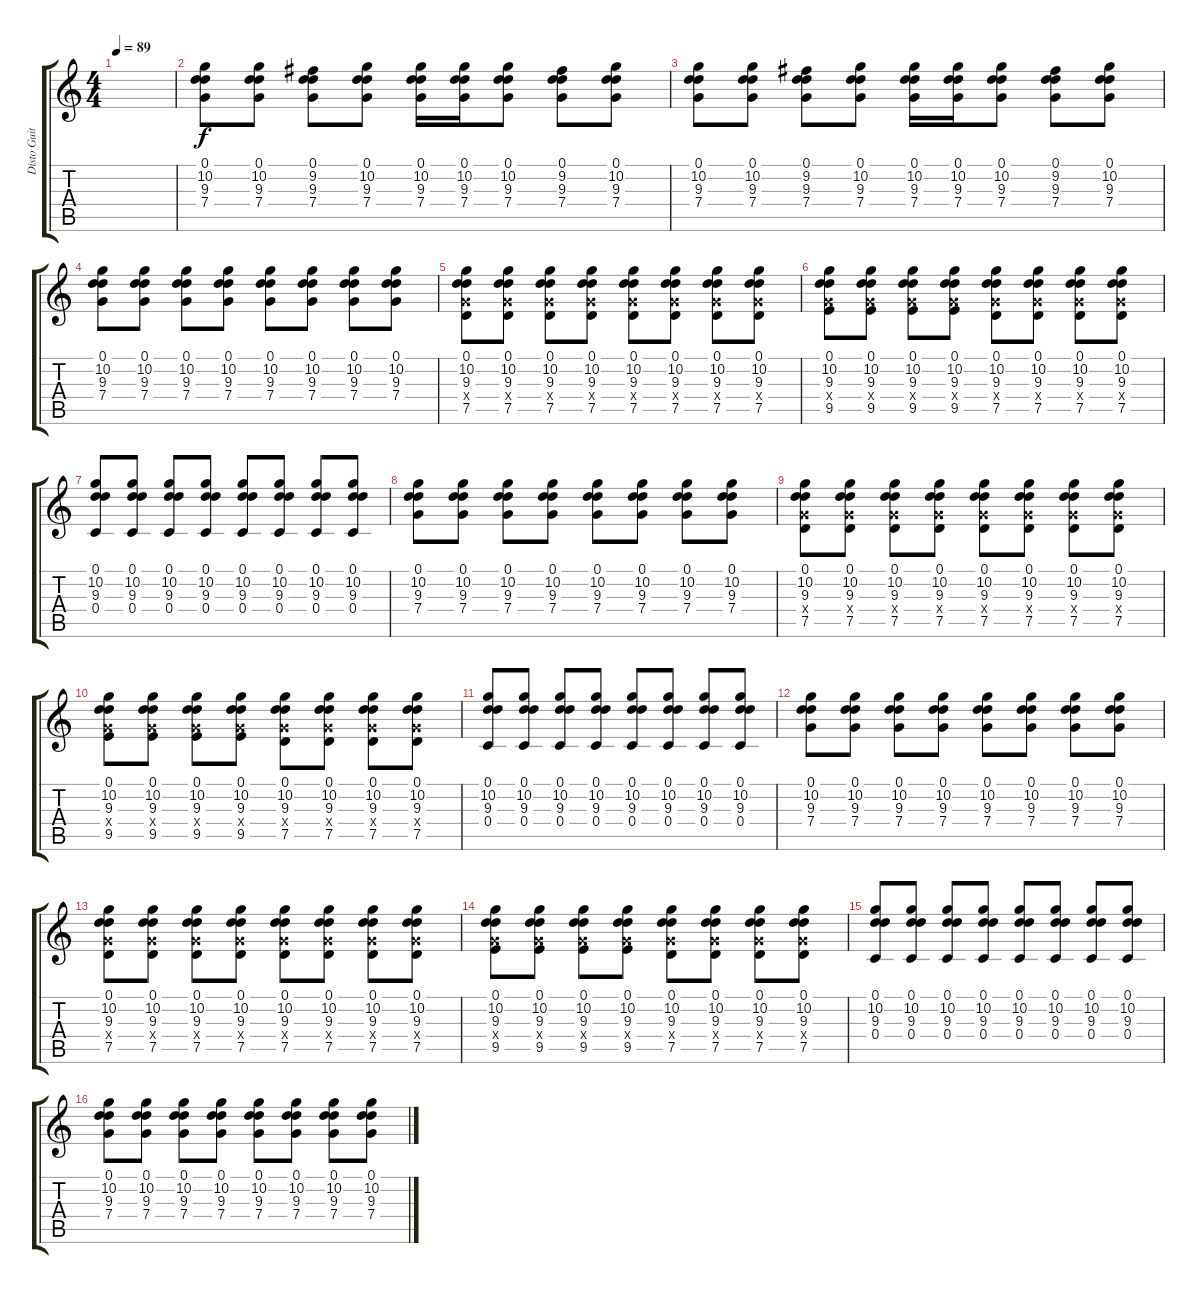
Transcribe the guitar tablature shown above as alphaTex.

\track ("Disto Guitar 1" "Disto Guit") {instrument overdrivenguitar}
\staff {score tabs}
\tuning (D4 A3 F3 C3 G2 D2) {hide}
\ts (4 4)
\tempo 89
\clef g2
\ks c
|
(0.1 10.2 9.3 7.4).8 (0.1 10.2 9.3 7.4).8 (0.1 9.2 9.3 7.4).8 (0.1 10.2 9.3 7.4).8 (0.1 10.2 9.3 7.4).16 (0.1 10.2 9.3 7.4).16 (0.1 10.2 9.3 7.4).8 (0.1 9.2 9.3 7.4).8 (0.1 10.2 9.3 7.4).8 |
(0.1 10.2 9.3 7.4).8 (0.1 10.2 9.3 7.4).8 (0.1 9.2 9.3 7.4).8 (0.1 10.2 9.3 7.4).8 (0.1 10.2 9.3 7.4).16 (0.1 10.2 9.3 7.4).16 (0.1 10.2 9.3 7.4).8 (0.1 9.2 9.3 7.4).8 (0.1 10.2 9.3 7.4).8 |
(0.1 10.2 9.3 7.4).8 (0.1 10.2 9.3 7.4).8 (0.1 10.2 9.3 7.4).8 (0.1 10.2 9.3 7.4).8 (0.1 10.2 9.3 7.4).8 (0.1 10.2 9.3 7.4).8 (0.1 10.2 9.3 7.4).8 (0.1 10.2 9.3 7.4).8 |
(0.1 10.2 9.3 7.4{x} 7.5).8 (0.1 10.2 9.3 7.4{x} 7.5).8 (0.1 10.2 9.3 7.4{x} 7.5).8 (0.1 10.2 9.3 7.4{x} 7.5).8 (0.1 10.2 9.3 7.4{x} 7.5).8 (0.1 10.2 9.3 7.4{x} 7.5).8 (0.1 10.2 9.3 7.4{x} 7.5).8 (0.1 10.2 9.3 7.4{x} 7.5).8 |
(0.1 10.2 9.3 7.4{x} 9.5).8 (0.1 10.2 9.3 7.4{x} 9.5).8 (0.1 10.2 9.3 7.4{x} 9.5).8 (0.1 10.2 9.3 7.4{x} 9.5).8 (0.1 10.2 9.3 7.4{x} 7.5).8 (0.1 10.2 9.3 7.4{x} 7.5).8 (0.1 10.2 9.3 7.4{x} 7.5).8 (0.1 10.2 9.3 7.4{x} 7.5).8 |
(0.1 10.2 9.3 0.4).8 (0.1 10.2 9.3 0.4).8 (0.1 10.2 9.3 0.4).8 (0.1 10.2 9.3 0.4).8 (0.1 10.2 9.3 0.4).8 (0.1 10.2 9.3 0.4).8 (0.1 10.2 9.3 0.4).8 (0.1 10.2 9.3 0.4).8 |
(0.1 10.2 9.3 7.4).8 (0.1 10.2 9.3 7.4).8 (0.1 10.2 9.3 7.4).8 (0.1 10.2 9.3 7.4).8 (0.1 10.2 9.3 7.4).8 (0.1 10.2 9.3 7.4).8 (0.1 10.2 9.3 7.4).8 (0.1 10.2 9.3 7.4).8 |
(0.1 10.2 9.3 7.4{x} 7.5).8 (0.1 10.2 9.3 7.4{x} 7.5).8 (0.1 10.2 9.3 7.4{x} 7.5).8 (0.1 10.2 9.3 7.4{x} 7.5).8 (0.1 10.2 9.3 7.4{x} 7.5).8 (0.1 10.2 9.3 7.4{x} 7.5).8 (0.1 10.2 9.3 7.4{x} 7.5).8 (0.1 10.2 9.3 7.4{x} 7.5).8 |
(0.1 10.2 9.3 7.4{x} 9.5).8 (0.1 10.2 9.3 7.4{x} 9.5).8 (0.1 10.2 9.3 7.4{x} 9.5).8 (0.1 10.2 9.3 7.4{x} 9.5).8 (0.1 10.2 9.3 7.4{x} 7.5).8 (0.1 10.2 9.3 7.4{x} 7.5).8 (0.1 10.2 9.3 7.4{x} 7.5).8 (0.1 10.2 9.3 7.4{x} 7.5).8 |
(0.1 10.2 9.3 0.4).8 (0.1 10.2 9.3 0.4).8 (0.1 10.2 9.3 0.4).8 (0.1 10.2 9.3 0.4).8 (0.1 10.2 9.3 0.4).8 (0.1 10.2 9.3 0.4).8 (0.1 10.2 9.3 0.4).8 (0.1 10.2 9.3 0.4).8 |
(0.1 10.2 9.3 7.4).8 (0.1 10.2 9.3 7.4).8 (0.1 10.2 9.3 7.4).8 (0.1 10.2 9.3 7.4).8 (0.1 10.2 9.3 7.4).8 (0.1 10.2 9.3 7.4).8 (0.1 10.2 9.3 7.4).8 (0.1 10.2 9.3 7.4).8 |
(0.1 10.2 9.3 7.4{x} 7.5).8 (0.1 10.2 9.3 7.4{x} 7.5).8 (0.1 10.2 9.3 7.4{x} 7.5).8 (0.1 10.2 9.3 7.4{x} 7.5).8 (0.1 10.2 9.3 7.4{x} 7.5).8 (0.1 10.2 9.3 7.4{x} 7.5).8 (0.1 10.2 9.3 7.4{x} 7.5).8 (0.1 10.2 9.3 7.4{x} 7.5).8 |
(0.1 10.2 9.3 7.4{x} 9.5).8 (0.1 10.2 9.3 7.4{x} 9.5).8 (0.1 10.2 9.3 7.4{x} 9.5).8 (0.1 10.2 9.3 7.4{x} 9.5).8 (0.1 10.2 9.3 7.4{x} 7.5).8 (0.1 10.2 9.3 7.4{x} 7.5).8 (0.1 10.2 9.3 7.4{x} 7.5).8 (0.1 10.2 9.3 7.4{x} 7.5).8 |
(0.1 10.2 9.3 0.4).8 (0.1 10.2 9.3 0.4).8 (0.1 10.2 9.3 0.4).8 (0.1 10.2 9.3 0.4).8 (0.1 10.2 9.3 0.4).8 (0.1 10.2 9.3 0.4).8 (0.1 10.2 9.3 0.4).8 (0.1 10.2 9.3 0.4).8 |
(0.1 10.2 9.3 7.4).8 (0.1 10.2 9.3 7.4).8 (0.1 10.2 9.3 7.4).8 (0.1 10.2 9.3 7.4).8 (0.1 10.2 9.3 7.4).8 (0.1 10.2 9.3 7.4).8 (0.1 10.2 9.3 7.4).8 (0.1 10.2 9.3 7.4).8
